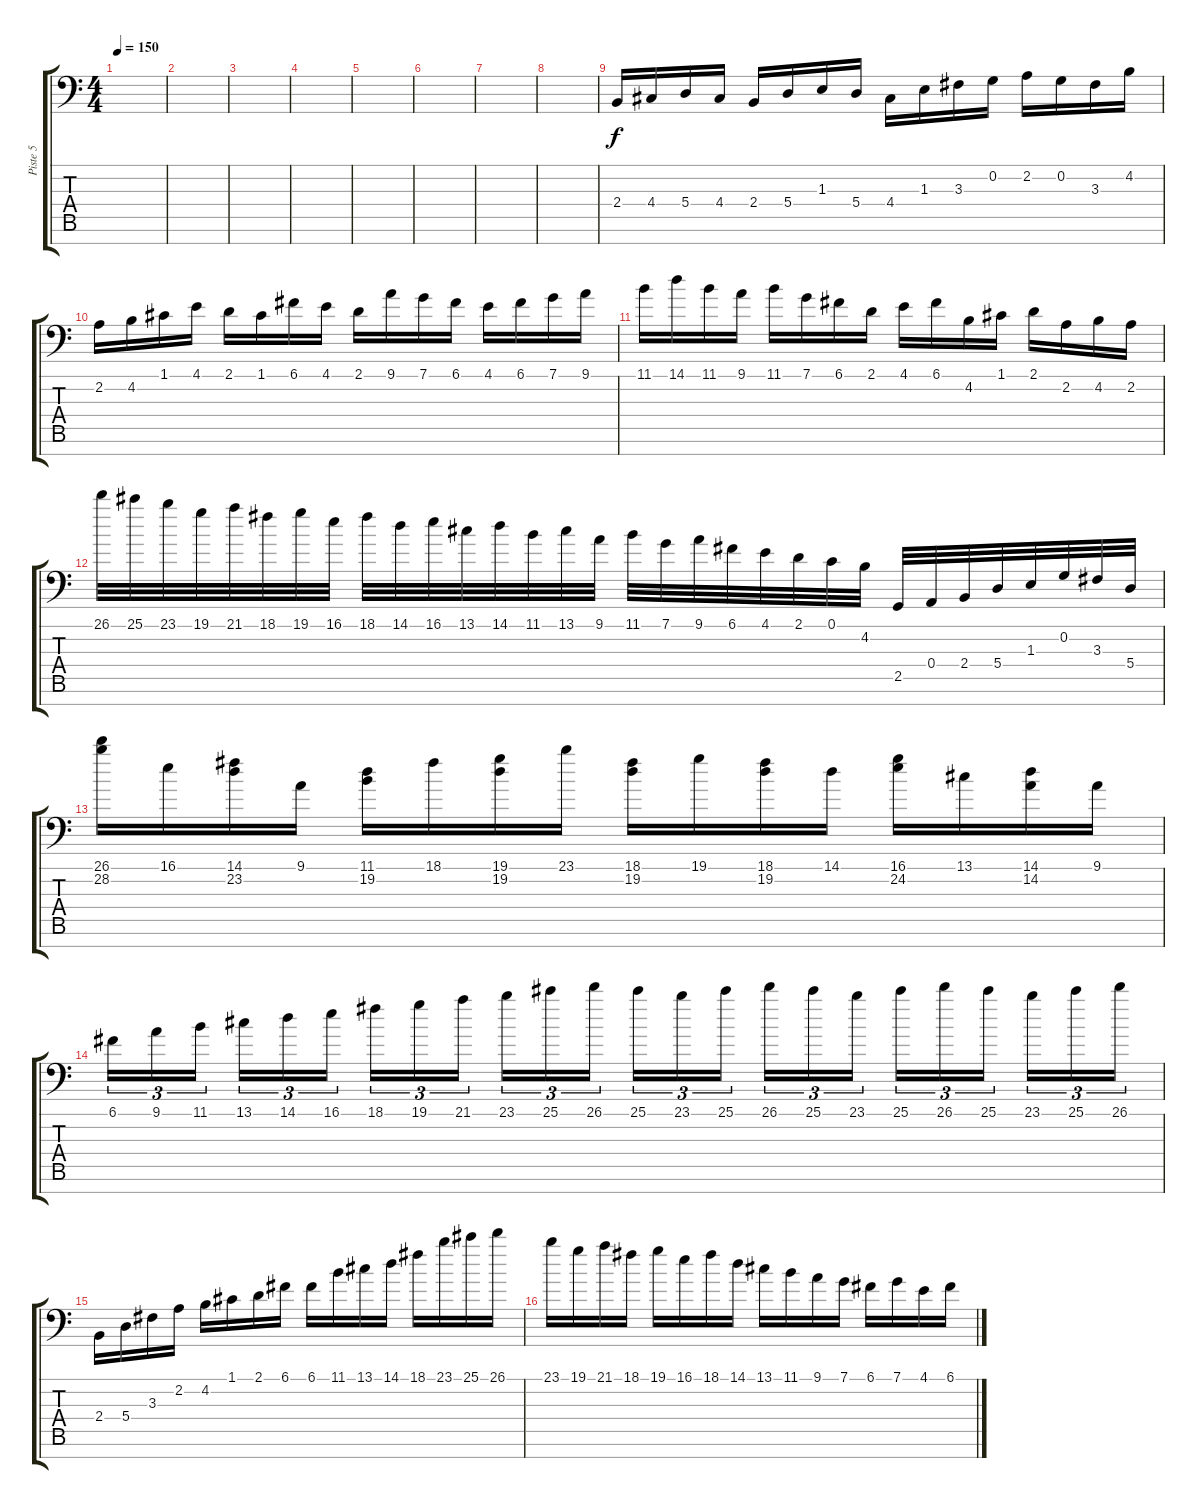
\track ("Piste 5" "Piste 5") {instrument acousticgrandpiano}
\staff {score tabs}
\tuning (C4 G3 Eb3 A2 F2 C2 G1) {hide}
\ts (4 4)
\tempo 150
\clef f4
\ks c
|
|
|
|
|
|
|
|
2.4.16{volume 16} 4.4.16 5.4.16 4.4.16 2.4.16 5.4.16 1.3.16 5.4.16 4.4.16 1.3.16 3.3.16 0.2.16 2.2.16 0.2.16 3.3.16 4.2.16 |
2.2.16 4.2.16 1.1.16 4.1.16 2.1.16 1.1.16 6.1.16 4.1.16 2.1.16 9.1.16 7.1.16 6.1.16 4.1.16 6.1.16 7.1.16 9.1.16 |
11.1.16 14.1.16 11.1.16 9.1.16 11.1.16 7.1.16 6.1.16 2.1.16 4.1.16 6.1.16 4.2.16 1.1.16 2.1.16 2.2.16 4.2.16 2.2.16 |
26.1.32 25.1.32 23.1.32 19.1.32 21.1.32 18.1.32 19.1.32 16.1.32 18.1.32 14.1.32 16.1.32 13.1.32 14.1.32 11.1.32 13.1.32 9.1.32 11.1.32 7.1.32 9.1.32 6.1.32 4.1.32 2.1.32 0.1.32 4.2.32 2.5.32 0.4.32 2.4.32 5.4.32 1.3.32 0.2.32 3.3.32 5.4.32 |
(26.1 28.2).16 16.1.16 (14.1 23.2).16 9.1.16 (11.1 19.2).16 18.1.16 (19.1 19.2).16 23.1.16 (18.1 19.2).16 19.1.16 (18.1 19.2).16 14.1.16 (16.1 24.2).16 13.1.16 (14.1 14.2).16 9.1.16 |
6.1.16{tu (3 2)} 9.1.16{tu (3 2)} 11.1.16{tu (3 2)} 13.1.16{tu (3 2)} 14.1.16{tu (3 2)} 16.1.16{tu (3 2)} 18.1.16{tu (3 2)} 19.1.16{tu (3 2)} 21.1.16{tu (3 2)} 23.1.16{tu (3 2)} 25.1.16{tu (3 2)} 26.1.16{tu (3 2)} 25.1.16{tu (3 2)} 23.1.16{tu (3 2)} 25.1.16{tu (3 2)} 26.1.16{tu (3 2)} 25.1.16{tu (3 2)} 23.1.16{tu (3 2)} 25.1.16{tu (3 2)} 26.1.16{tu (3 2)} 25.1.16{tu (3 2)} 23.1.16{tu (3 2)} 25.1.16{tu (3 2)} 26.1.16{tu (3 2)} |
2.4.16 5.4.16 3.3.16 2.2.16 4.2.16 1.1.16 2.1.16 6.1.16 6.1.16 11.1.16 13.1.16 14.1.16 18.1.16 23.1.16 25.1.16 26.1.16 |
23.1.16 19.1.16 21.1.16 18.1.16 19.1.16 16.1.16 18.1.16 14.1.16 13.1.16 11.1.16 9.1.16 7.1.16 6.1.16 7.1.16 4.1.16 6.1.16
